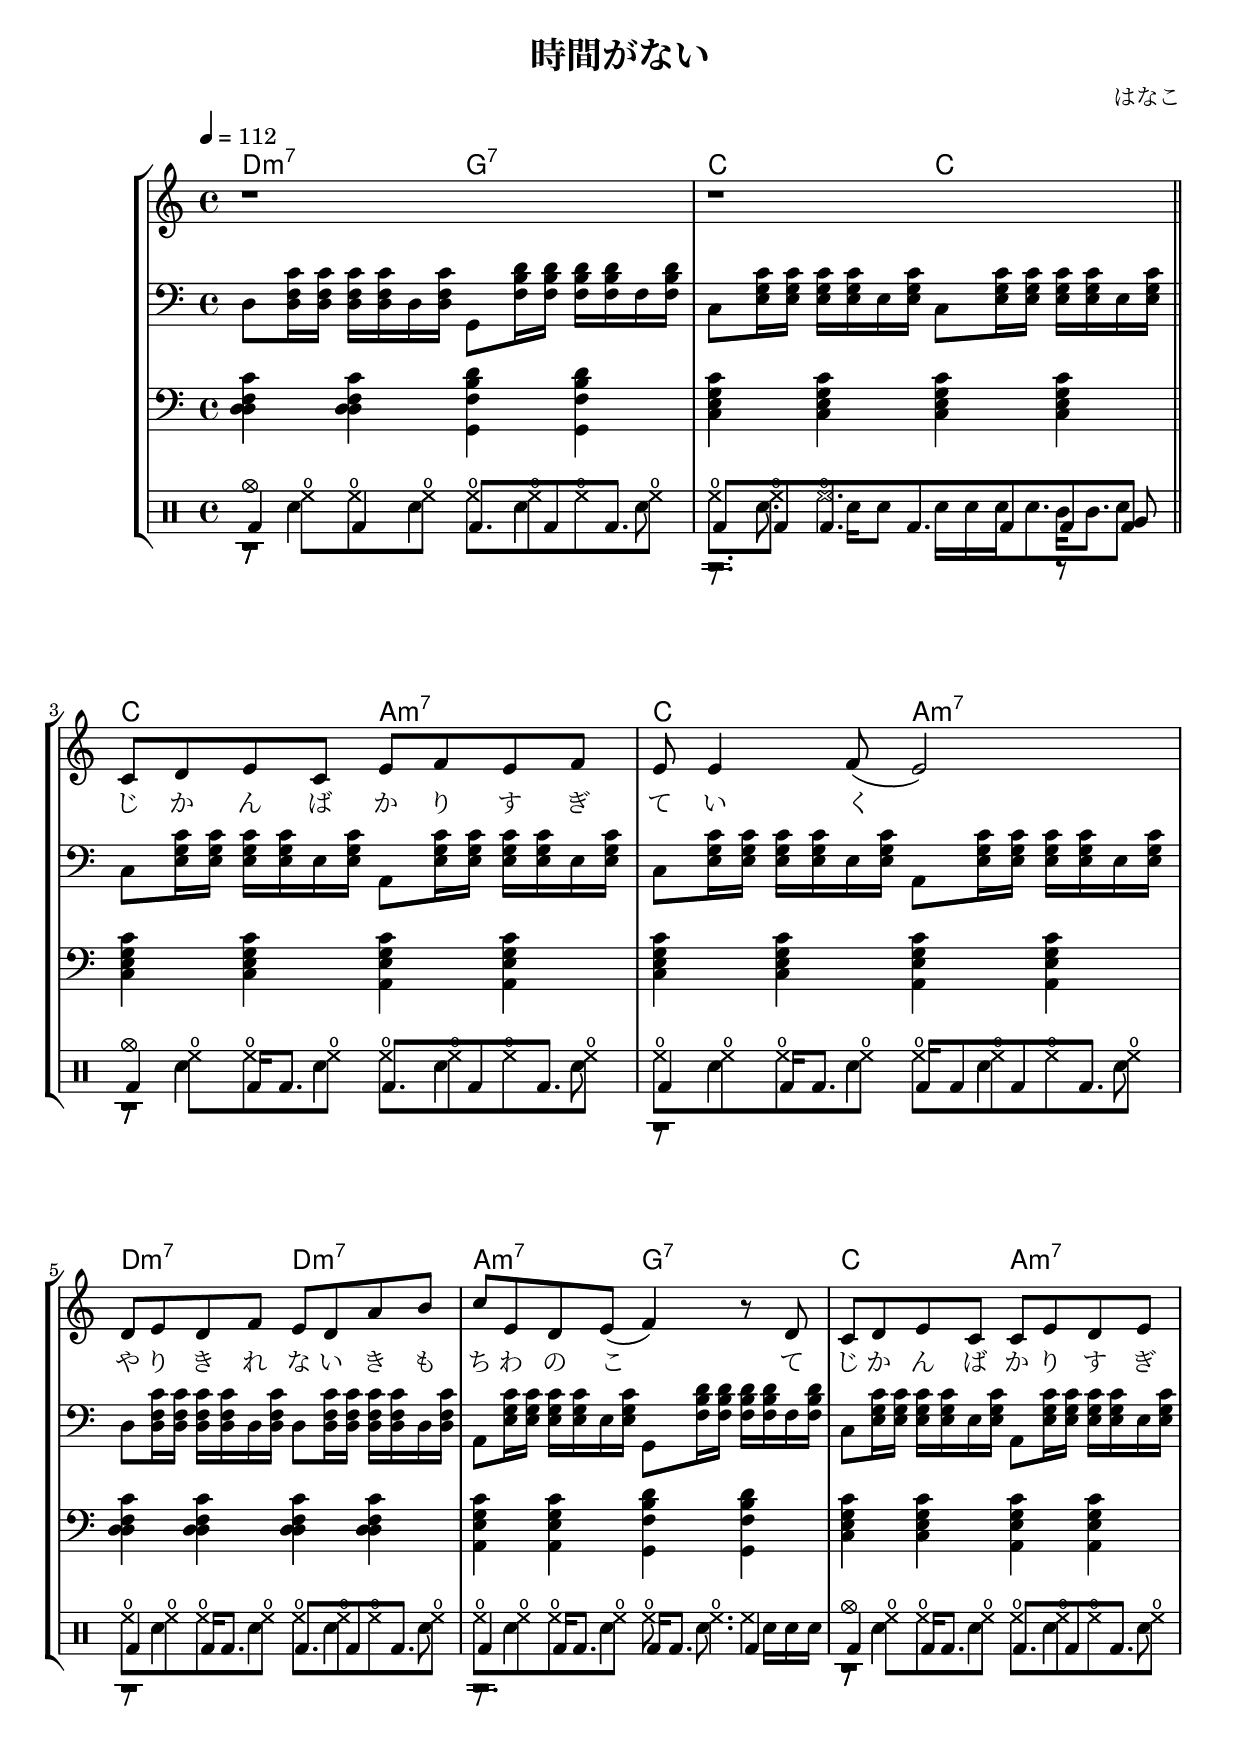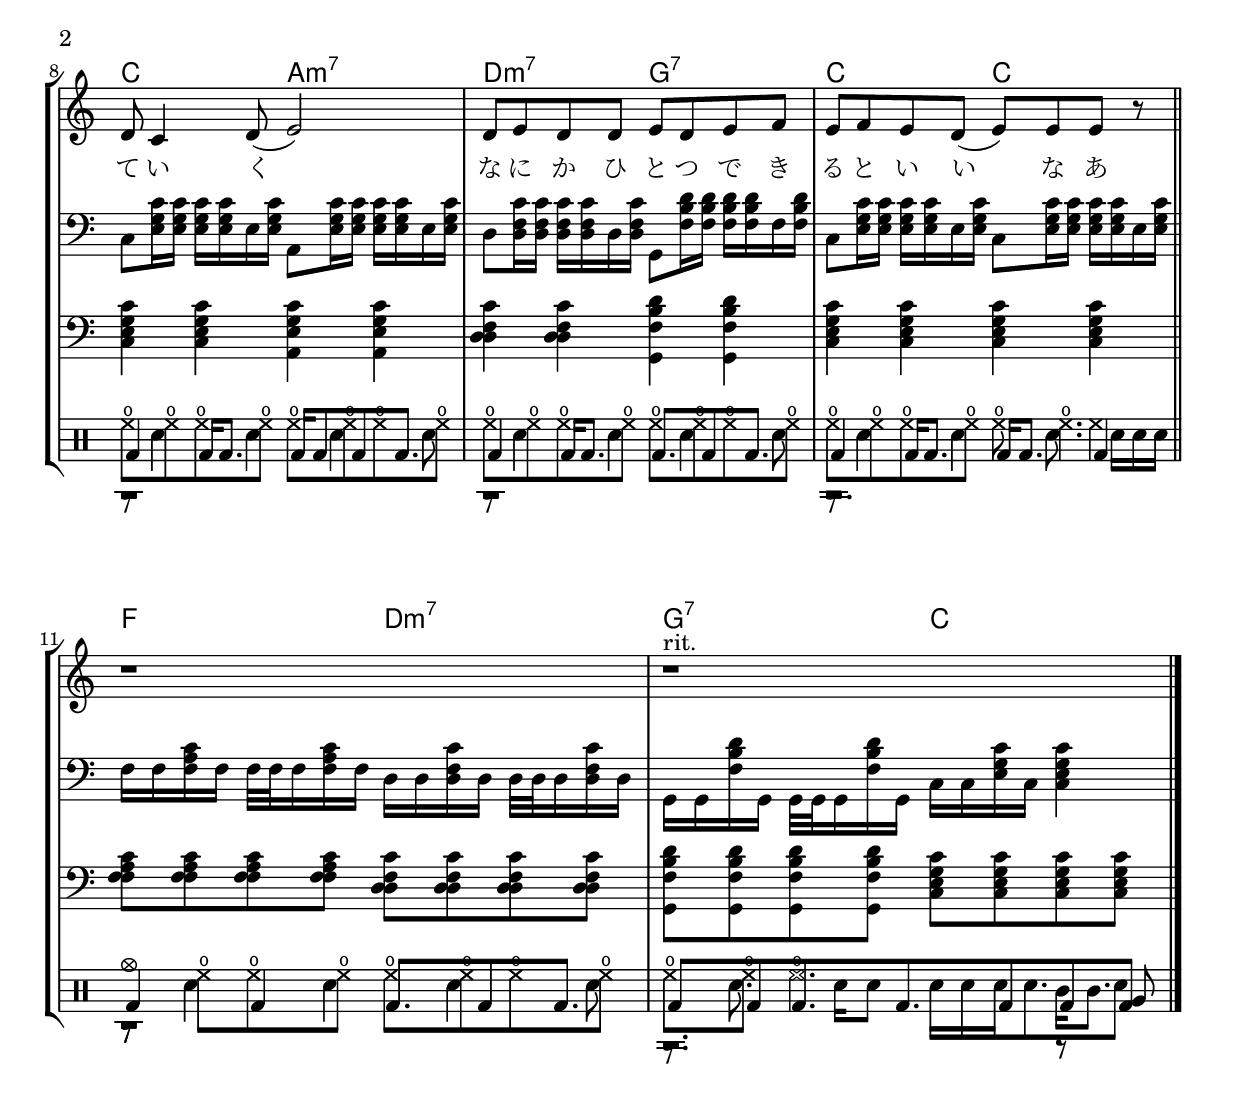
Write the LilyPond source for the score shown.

\version "2.12.1"

\header {
	title = \markup {時間がない}
	composer = \markup \center-column {はなこ}
}

harmony = \chordmode {
	d2:min7 g:7 c c 

	c a:min7 c a:min7 d:min7 d:min7 a:min7 g:7 c a:min7 c a:min7 d:min7 g:7 c c 

	f d:min7 g:7 c 
}

melody = {
	\key c \major
	\tempo 4 = 112
	r1 | r1   
	\set Staff.midiInstrument = #"fss0.31"
	 c'8  d'8  e'8  c'8  e'8  f'8  e'8  f'8 
	e'8  e'4  f'8  (e'2) 
	d'8  e'8  d'8  f'8  e'8  d'8  a'8  b'8 
	c''8  e'8  d'8  e'8  (f'4)  r8  d'8 
	c'8  d'8  e'8  c'8  c'8  e'8  d'8  e'8 
	d'8  c'4  d'8  (e'2) 
	d'8  e'8  d'8  d'8  e'8  d'8  e'8  f'8 
	e'8  f'8  e'8  d'8  (e'8)  e'8  e'8  	r8 	r1 | r1^"rit." \bar "|."
}

words = \lyricmode {
	
	じ  か  ん  ば  か  り  す  ぎ  て  い  く  や  り  き  れ  な  い  き  も  ち  わ  の  こ  て  じ  か  ん  ば  か  り  す  ぎ  て  い  く  な  に  か  ひ  と  つ  で  き  る  と  い  い  な  あ  
	
}

tempochange = {
	\tempo 4 = 112
	r1 | r1 \bar "||"
	\tempo 4 = 112
	r1 | r1 | r1 | r1 | r1 | r1 | r1 | r1 \bar "||"
	\tempo 4 = 112
	r1 | \tempo 4 = 84 r2 \tempo 4 = 74 r2 \bar "|."
}

mainacc = {
	\clef bass
	\set Staff.midiInstrument = #"Lead 1 (square)"
	\key c \major
	\tempo 4 = 112
	d8 <d f c'>16 <d f c'>16   <d f c'>16 <d f c'>16   d16 <d f c'>16
	g,8 <f b d'>16 <f b d'>16   <f b d'>16 <f b d'>16   f16 <f b d'>16
	c8 <e g c'>16 <e g c'>16   <e g c'>16 <e g c'>16   e16 <e g c'>16
	c8 <e g c'>16 <e g c'>16   <e g c'>16 <e g c'>16   e16 <e g c'>16
	\bar "||"

	\set Staff.midiInstrument = #"Lead 1 (square)"
	c8 <e g c'>16 <e g c'>16   <e g c'>16 <e g c'>16   e16 <e g c'>16
	a,8 <e g c'>16 <e g c'>16   <e g c'>16 <e g c'>16   e16 <e g c'>16
	c8 <e g c'>16 <e g c'>16   <e g c'>16 <e g c'>16   e16 <e g c'>16
	a,8 <e g c'>16 <e g c'>16   <e g c'>16 <e g c'>16   e16 <e g c'>16
	d8 <d f c'>16 <d f c'>16   <d f c'>16 <d f c'>16   d16 <d f c'>16
	d8 <d f c'>16 <d f c'>16   <d f c'>16 <d f c'>16   d16 <d f c'>16
	a,8 <e g c'>16 <e g c'>16   <e g c'>16 <e g c'>16   e16 <e g c'>16
	g,8 <f b d'>16 <f b d'>16   <f b d'>16 <f b d'>16   f16 <f b d'>16
	c8 <e g c'>16 <e g c'>16   <e g c'>16 <e g c'>16   e16 <e g c'>16
	a,8 <e g c'>16 <e g c'>16   <e g c'>16 <e g c'>16   e16 <e g c'>16
	c8 <e g c'>16 <e g c'>16   <e g c'>16 <e g c'>16   e16 <e g c'>16
	a,8 <e g c'>16 <e g c'>16   <e g c'>16 <e g c'>16   e16 <e g c'>16
	d8 <d f c'>16 <d f c'>16   <d f c'>16 <d f c'>16   d16 <d f c'>16
	g,8 <f b d'>16 <f b d'>16   <f b d'>16 <f b d'>16   f16 <f b d'>16
	c8 <e g c'>16 <e g c'>16   <e g c'>16 <e g c'>16   e16 <e g c'>16
	c8 <e g c'>16 <e g c'>16   <e g c'>16 <e g c'>16   e16 <e g c'>16
	\bar "||"

	\set Staff.midiInstrument = #"Acoustic Bass"
	f16 f16 <f a c'>16 f16   f32 f32 f16 <f a c'>16 f16
	d16 d16 <d f c'>16 d16   d32 d32 d16 <d f c'>16 d16
	g,16 g,16 <f b d'>16 g,16   g,32 g,32 g,16 <f b d'>16 g,16
	c16 c16 <e g c'>16 c16 <c e g c'>4
	\bar "|."
}

subacc = {
	\clef bass
	\set Staff.midiInstrument = #"Synth Bass 1"
	\key c \major
	\tempo 4 = 112
	<d d f c'>4 <d d f c'>4
	<g, f b d'>4 <g, f b d'>4
	<c e g c'>4 <c e g c'>4
	<c e g c'>4 <c e g c'>4
	\bar "||"

	\set Staff.midiInstrument = #"Acoustic Guitar (steel)"
	<c e g c'>4 <c e g c'>4
	<a, e g c'>4 <a, e g c'>4
	<c e g c'>4 <c e g c'>4
	<a, e g c'>4 <a, e g c'>4
	<d d f c'>4 <d d f c'>4
	<d d f c'>4 <d d f c'>4
	<a, e g c'>4 <a, e g c'>4
	<g, f b d'>4 <g, f b d'>4
	<c e g c'>4 <c e g c'>4
	<a, e g c'>4 <a, e g c'>4
	<c e g c'>4 <c e g c'>4
	<a, e g c'>4 <a, e g c'>4
	<d d f c'>4 <d d f c'>4
	<g, f b d'>4 <g, f b d'>4
	<c e g c'>4 <c e g c'>4
	<c e g c'>4 <c e g c'>4
	\bar "||"

	\set Staff.midiInstrument = #"Acoustic Guitar (steel)"
	<f f a c'>8 <f f a c'>8 <f f a c'>8 <f f a c'>8
	<d d f c'>8 <d d f c'>8 <d d f c'>8 <d d f c'>8
	<g, f b d'>8 <g, f b d'>8 <g, f b d'>8 <g, f b d'>8
	<c e g c'>8 <c e g c'>8 <c e g c'>8 <c e g c'>8
	\bar "|."
}

percA = {
	\drummode {
	r8 hho8 hho8 hho8 hho8 hho8 hho8 hho8  |hho8 hho8 hho2.  \bar "||"
	cymc1  |r1  |r1  |r1  |cymc1  |r1  |r1  |r1  \bar "||"
	r8 hho8 hho8 hho8 hho8 hho8 hho8 hho8  |hho8 hho8 hho2.  \bar "|."
	}
}

percB = {
	\drummode {
	r8 sn4 sn4 sn4 sn8  |r8 sn8. sn16 sn8 sn16 sn16 sn16 sn8. sn8  \bar "||"
	r8 hho8 hho8 hho8 hho8 hho8 hho8 hho8  |hho8 hho8 hho8 hho8 hho8 hho8 hho8 hho8  |hho8 hho8 hho8 hho8 hho8 hho8 hho8 hho8  |hho8 hho8 hho8 hho8 hho8 hho4.  |r8 hho8 hho8 hho8 hho8 hho8 hho8 hho8  |hho8 hho8 hho8 hho8 hho8 hho8 hho8 hho8  |hho8 hho8 hho8 hho8 hho8 hho8 hho8 hho8  |hho8 hho8 hho8 hho8 hho8 hho4.  \bar "||"
	r8 sn4 sn4 sn4 sn8  |r8 sn8. sn16 sn8 sn16 sn16 sn16 sn8. sn8  \bar "|."
	}
}

percC = {
	\drummode {
	bd4 bd4 bd8. bd8 bd8.  |bd8 bd8 bd8. bd8. bd8 bd8 bd8  \bar "||"
	r1  |r1  |r1  |r2. hh4  |r1  |r1  |r1  |r2. hh4  \bar "||"
	bd4 bd4 bd8. bd8 bd8.  |bd8 bd8 bd8. bd8. bd8 bd8 bd8  \bar "|."
	}
}

percD = {
	\drummode {
	cymc1  |r1  \bar "||"
	r8 sn4 sn4 sn4 sn8  |r8 sn4 sn4 sn4 sn8  |r8 sn4 sn4 sn4 sn8  |r8 sn4 sn4 sn8. sn16 sn16 sn16  |r8 sn4 sn4 sn4 sn8  |r8 sn4 sn4 sn4 sn8  |r8 sn4 sn4 sn4 sn8  |r8 sn4 sn4 sn8. sn16 sn16 sn16  \bar "||"
	cymc1  |r1  \bar "|."
	}
}

percE = {
	\drummode {
	r1 |r1 \bar "||"
	bd4 bd16 bd8. bd8. bd8 bd8.  |bd4 bd16 bd8. bd16 bd8 bd8 bd8.  |bd4 bd16 bd8. bd8. bd8 bd8.  |bd4 bd16 bd8. bd16 bd8. bd4  |bd4 bd16 bd8. bd8. bd8 bd8.  |bd4 bd16 bd8. bd16 bd8 bd8 bd8.  |bd4 bd16 bd8. bd8. bd8 bd8.  |bd4 bd16 bd8. bd16 bd8. bd4  \bar "||"
	r1 |r1 \bar "|."
	}
}

percF = {
	\drummode {
	r1 |r2. r8 tomfh8  \bar "||"
	r1 | r1 | r1 | r1 | r1 | r1 | r1 | r1 \bar "||"
	r1 |r2. r8 tomfh8  \bar "|."
	}
}

percG = {
	\drummode {
	r1 |r2. tomml16 tomml8.  \bar "||"
	r1 | r1 | r1 | r1 | r1 | r1 | r1 | r1 \bar "||"
	r1 |r2. tomml16 tomml8.  \bar "|."
	}
}

\score {
	<<
		\new StaffGroup <<
			\new ChordNames {\harmony}
			\new Voice = "melody" {\melody}
			\new Lyrics \lyricsto "melody" \words
			\new Staff = "mainacc" {\mainacc}
			\new Staff = "subacc" {\subacc}
			\new DrumStaff <<
				\new DrumVoice {\percA}
				\new DrumVoice {\percB}
				\new DrumVoice {\percC}
				\new DrumVoice {\percD}
				\new DrumVoice {\percE}
				\new DrumVoice {\percF}
				\new DrumVoice {\percG}
			>>
		>>
	>>
	\layout { }
}
